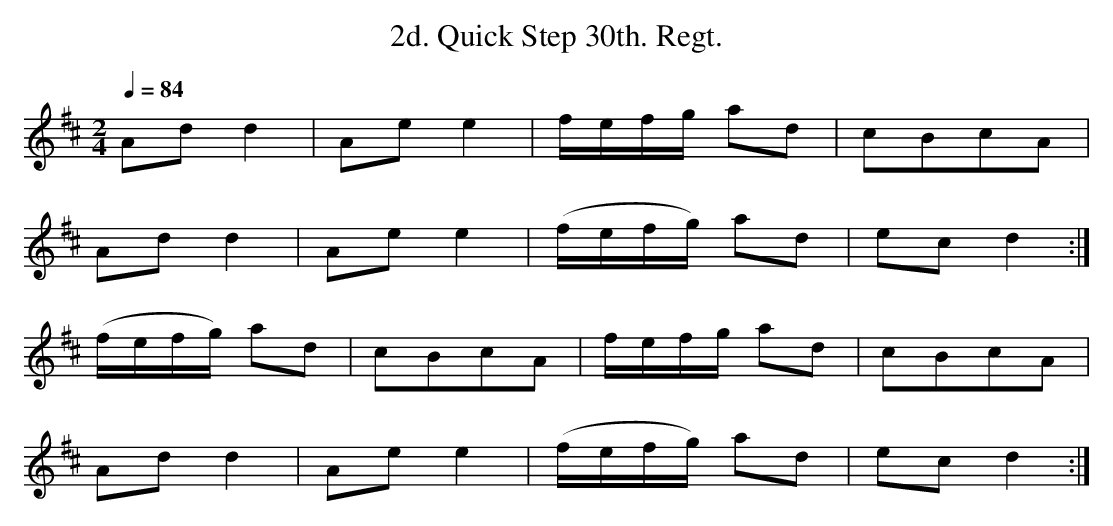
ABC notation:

X:1
T:2d. Quick Step 30th. Regt.
M:2/4
L:1/8
Q:1/4=84
K:D
 Ad d2 | Aee2 | f/e/f/g/ ad | cBcA |
 Ad d2 | Aee2 | (f/e/f/g/) ad | ecd2 :|
(f/e/f/g/) ad | cBcA | f/e/f/g/ ad | cBcA |
 Ad d2 | Aee2 | (f/e/f/g/) ad | ecd2 :|
